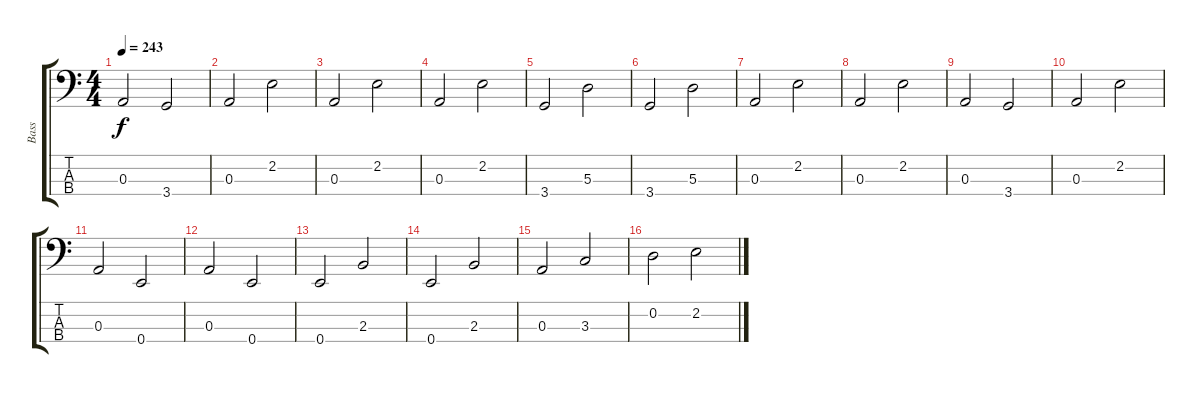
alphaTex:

\track ("Bass" "Bass") {instrument electricbassfinger}
\staff {score tabs}
\tuning (G2 D2 A1 E1) {hide}
\ts (4 4)
\tempo 243
\clef f4
\ks c
0.3.2{dy f} 3.4.2 |
0.3.2 2.2.2 |
0.3.2 2.2.2 |
0.3.2 2.2.2 |
3.4.2 5.3.2 |
3.4.2 5.3.2 |
0.3.2 2.2.2 |
0.3.2 2.2.2 |
0.3.2 3.4.2 |
0.3.2 2.2.2 |
0.3.2 0.4.2 |
0.3.2 0.4.2 |
0.4.2 2.3.2 |
0.4.2 2.3.2 |
0.3.2 3.3.2 |
0.2.2 2.2.2
